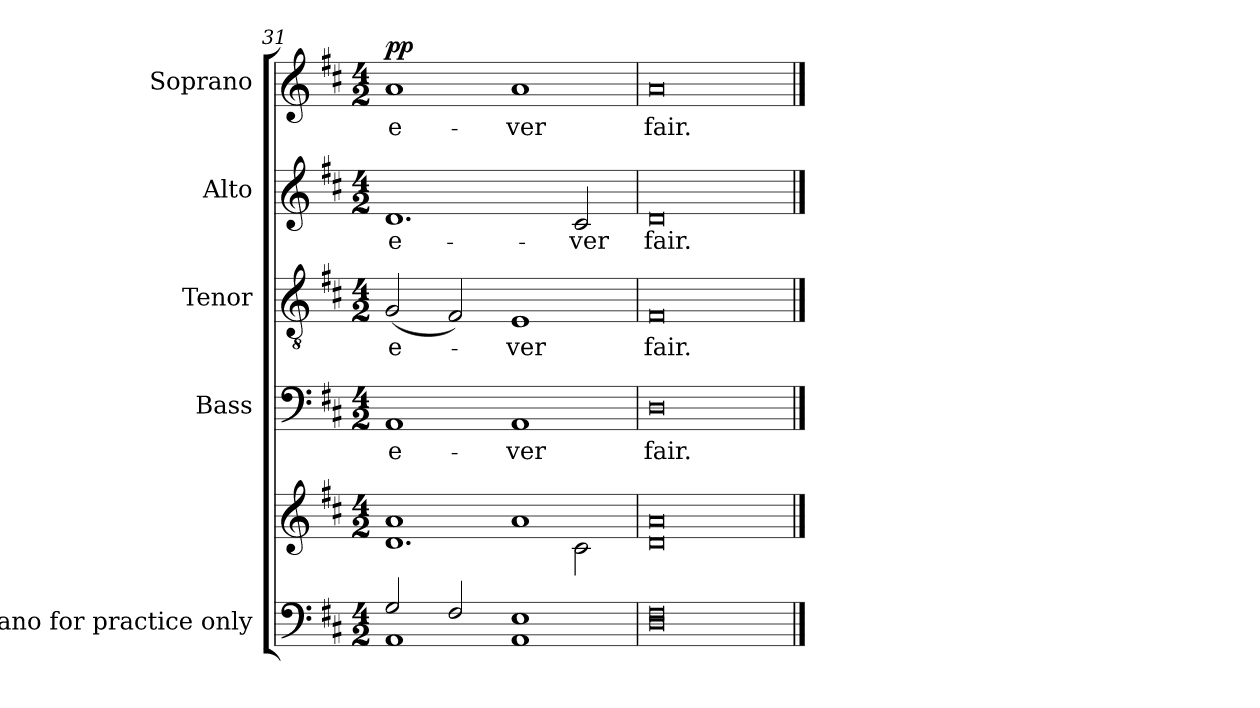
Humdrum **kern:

**kern	**kern	**kern	**text	**kern	**text	**kern	**text	**kern	**text	**dynam
*part5	*part5	*part4	*part4	*part3	*part3	*part2	*part2	*part1	*part1	*part1
*staff6	*staff5	*staff4	*staff4	*staff3	*staff3	*staff2	*staff2	*staff1	*staff1	*staff1
*I"Piano for practice only	*	*I"Bass	*	*I"Tenor	*	*I"Alto	*	*I"Soprano	*	*
*I'Pno	*	*	*	*	*	*	*	*	*	*
*clefF4	*clefG2	*clefF4	*	*clefGv2	*	*clefG2	*	*clefG2	*	*
*k[f#c#]	*k[f#c#]	*k[f#c#]	*	*k[f#c#]	*	*k[f#c#]	*	*k[f#c#]	*	*
*M4/2	*M4/2	*M4/2	*	*M4/2	*	*M4/2	*	*M4/2	*	*
=31	=31	=31	=31	=31	=31	=31	=31	=31	=31	=31
*^	*^	*	*	*	*	*	*	*	*	*
!	!	!	!	!	!LO:LY:b	!	!LO:LY:b	!	!LO:LY:b	!	!LO:LY:b	!LO:DY:a
2G/	1AA	1a	1.d	1AA	-e-	(2G/	-e-	1.d	-e-	1a	-e-	pp
2F#/	.	.	.	.	.	2F#/)	.	.	.	.	.	.
!	!	!	!	!	!LO:LY:b	!	!LO:LY:b	!	!	!	!LO:LY:b	!
1E	1AA	1a	.	1AA	-ver	1E	-ver	.	.	1a	-ver	.
!	!	!	!	!	!	!	!	!	!LO:LY:b	!	!	!
.	.	.	2c#\	.	.	.	.	2c#/	-ver	.	.	.
=32	=32	=32	=32	=32	=32	=32	=32	=32	=32	=32	=32	=32
!	!	!	!	!	!LO:LY:b	!	!LO:LY:b	!	!LO:LY:b	!	!LO:LY:b	!
0F#	0D	0a	0d	0D	fair.	0F#	fair.	0d	fair.	0a	fair.	.
*v	*v	*	*	*	*	*	*	*	*	*	*	*
*	*v	*v	*	*	*	*	*	*	*	*	*
==	==	==	==	==	==	==	==	==	==	==
*-	*-	*-	*-	*-	*-	*-	*-	*-	*-	*-
